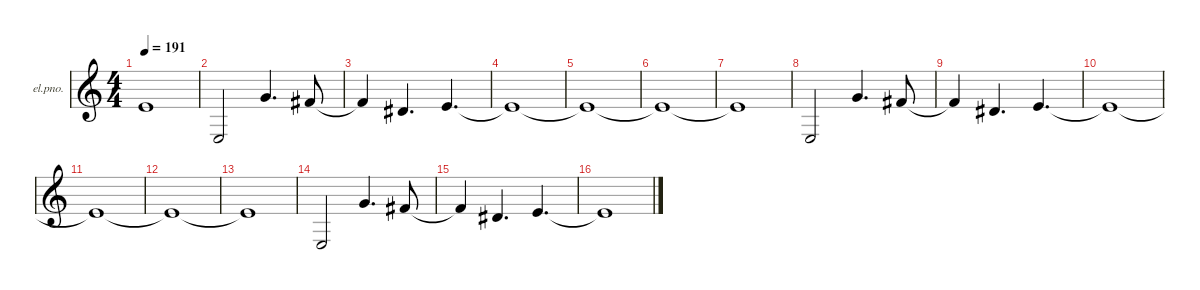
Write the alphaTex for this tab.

\defaultSystemsLayout 4
\hideDynamics
\bracketExtendMode nobrackets
\firstSystemTrackNameOrientation horizontal
\otherSystemsTrackNameOrientation horizontal
\track ("Rhodes piano" "el.pno.") {instrument electricpiano1}
\staff {score}
\tuning (E4 B3 G3 D3 A2 E2 B1)
\ts (4 4)
\tempo 191
\clef g2
\ks c
5.2{t}.1{dy f beam Up} |
2.4.2{beam Up} 3.1.4{d beam Up} 2.1{acc #}.8{beam Up} |
2.1{t acc #}.4{beam Up} 4.2{acc #}.4{d beam Up} 5.2.4{d beam Up} |
5.2{t}.1{beam Up} |
5.2{t}.1{beam Up} |
5.2{t}.1{beam Up} |
5.2{t}.1{beam Up} |
2.4.2{beam Up} 3.1.4{d beam Up} 2.1{acc #}.8{beam Up} |
2.1{t acc #}.4{beam Up} 4.2{acc #}.4{d beam Up} 5.2.4{d beam Up} |
5.2{t}.1{beam Up} |
5.2{t}.1{beam Up} |
5.2{t}.1{beam Up} |
5.2{t}.1{beam Up} |
2.4.2{beam Up} 3.1.4{d beam Up} 2.1{acc #}.8{beam Up} |
2.1{t acc #}.4{beam Up} 4.2{acc #}.4{d beam Up} 5.2.4{d beam Up} |
5.2{t}.1{beam Up}
